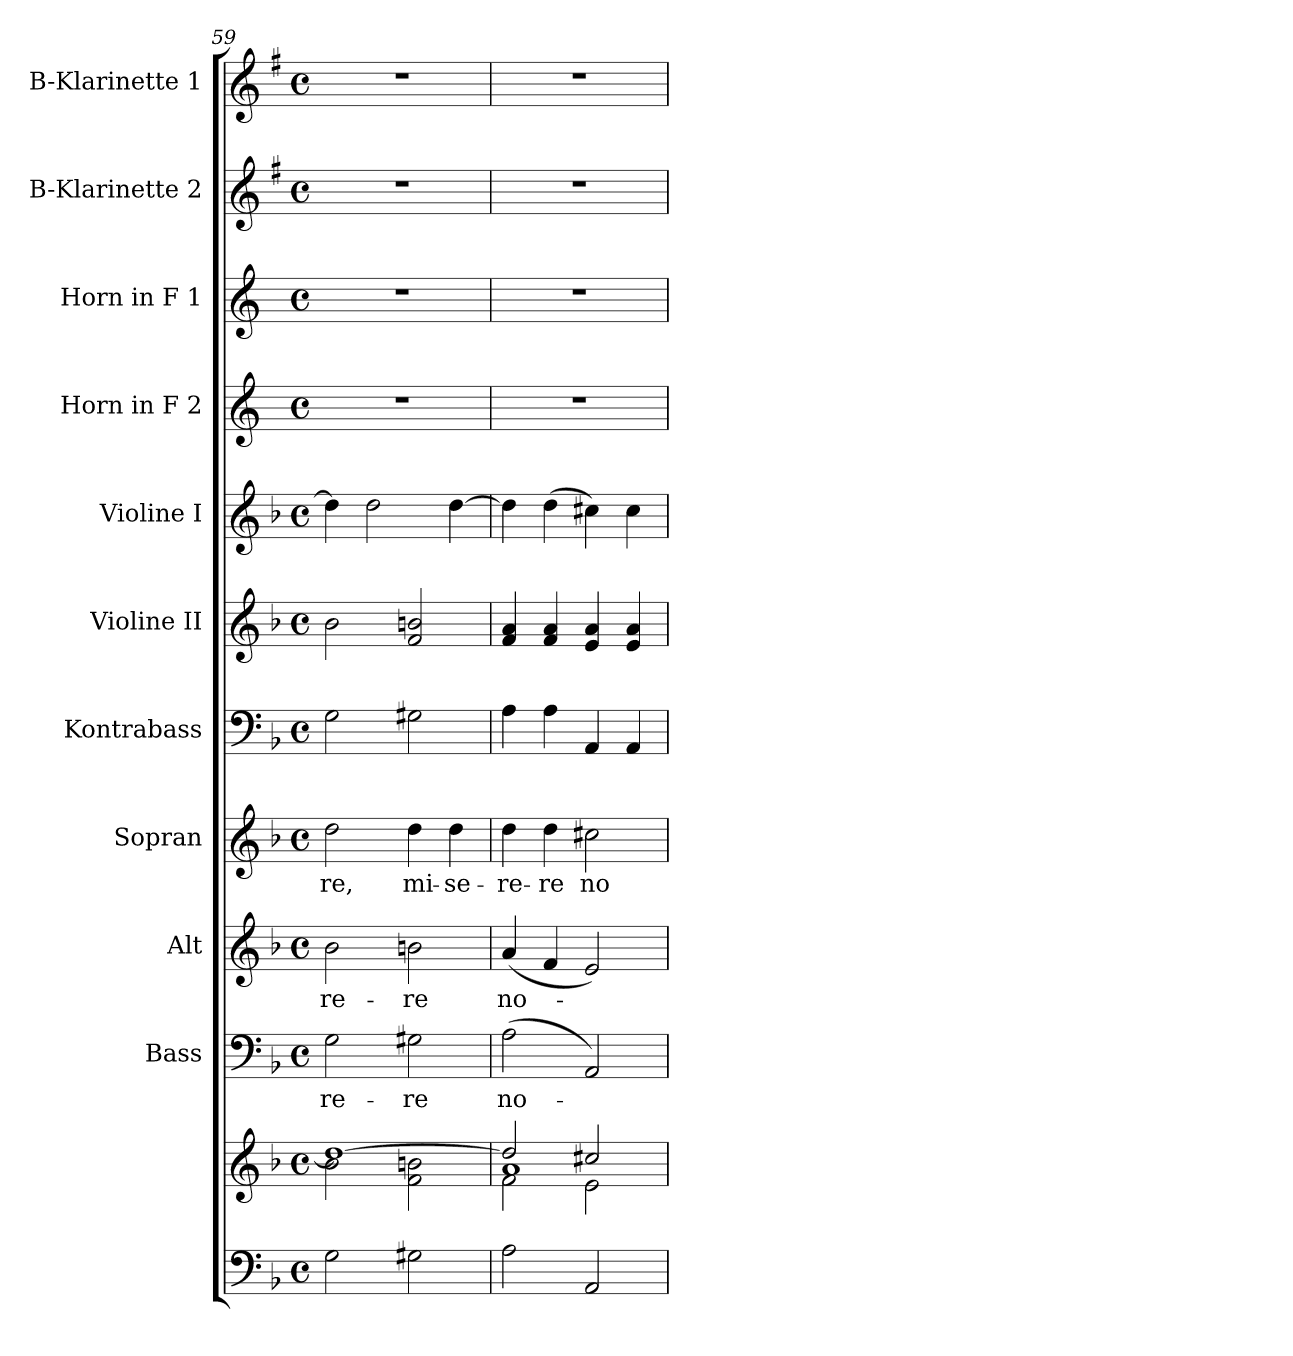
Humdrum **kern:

**kern	**kern	**kern	**text	**kern	**text	**kern	**text	**kern	**kern	**kern	**kern	**kern	**kern	**kern
*part11	*part11	*part10	*part10	*part9	*part9	*part8	*part8	*part7	*part6	*part5	*part4	*part3	*part2	*part1
*staff12	*staff11	*staff10	*staff10	*staff9	*staff9	*staff8	*staff8	*staff7	*staff6	*staff5	*staff4	*staff3	*staff2	*staff1
*	*	*I"Bass	*	*I"Alt	*	*I"Sopran	*	*I"Kontrabass	*I"Violine II	*I"Violine I	*I"Horn in F 2	*I"Horn in F 1	*I"B-Klarinette 2	*I"B-Klarinette 1
*	*	*I'B.	*	*I'A.	*	*I'S.	*	*I'Kb.	*I'Vl. II	*I'Vl. I	*	*	*I'B Kl. 2	*I'B Kl. 1
*clefF4	*clefG2	*clefF4	*	*clefG2	*	*clefG2	*	*clefF4	*clefG2	*clefG2	*clefG2	*clefG2	*clefG2	*clefG2
*	*	*	*	*	*	*	*	*ITrd7c12	*	*	*ITrd4c7	*ITrd4c7	*ITrd1c2	*ITrd1c2
*k[b-]	*k[b-]	*k[b-]	*	*k[b-]	*	*k[b-]	*	*k[b-]	*k[b-]	*k[b-]	*k[b-]	*k[b-]	*k[b-]	*k[b-]
*F:	*F:	*F:	*	*F:	*	*F:	*	*F:	*F:	*F:	*F:	*F:	*F:	*F:
*M4/4	*M4/4	*M4/4	*	*M4/4	*	*M4/4	*	*M4/4	*M4/4	*M4/4	*M4/4	*M4/4	*M4/4	*M4/4
*met(c)	*met(c)	*met(c)	*	*met(c)	*	*met(c)	*	*met(c)	*met(c)	*met(c)	*met(c)	*met(c)	*met(c)	*met(c)
=59	=59	=59	=59	=59	=59	=59	=59	=59	=59	=59	=59	=59	=59	=59
*	*^	*	*	*	*	*	*	*	*	*	*	*	*	*
!	!	!	!	!LO:LY:b	!	!LO:LY:b	!	!LO:LY:b	!	!	!	!	!	!	!
2G\	1dd_	2b-\	2G\	-re-	2b-\	-re-	2dd\	-re,	2GG\	2b-\	4dd\]	1r	1r	1r	1r
.	.	.	.	.	.	.	.	.	.	.	2dd\	.	.	.	.
!	!	!	!	!LO:LY:b	!	!LO:LY:b	!	!LO:LY:b	!	!	!	!	!	!	!
2G#X\	.	2f\ 2bn\	2G#X\	-re	2bn\	-re	4dd\	mi-	2GG#X\	2f/ 2bn/	.	.	.	.	.
!	!	!	!	!	!	!	!	!LO:LY:b	!	!	!	!	!	!	!
.	.	.	.	.	.	.	4dd\	-se-	.	.	[4dd\	.	.	.	.
=60	=60	=60	=60	=60	=60	=60	=60	=60	=60	=60	=60	=60	=60	=60	=60
*	*	*^	*	*	*	*	*	*	*	*	*	*	*	*	*
!	!	!	!	!	!LO:LY:b	!	!LO:LY:b	!	!LO:LY:b	!	!	!	!	!	!	!
2A\	2dd/]	2f\	1a	(>2A\	no-	(<4a/	no-	4dd\	-re-	4AA\	4f/ 4a/	4dd\]	1r	1r	1r	1r
!	!	!	!	!	!	!	!	!	!LO:LY:b	!	!	!	!	!	!	!
.	.	.	.	.	.	4f/	.	4dd\	-re	4AA\	4f/ 4a/	(>4dd\	.	.	.	.
!	!	!	!	!	!	!	!	!	!LO:LY:b	!	!	!	!	!	!	!
2AA/	2cc#X/	2e\	.	2AA/)	.	2e/)	.	2cc#X\	no-	4AAA/	4e/ 4a/	4cc#X\)	.	.	.	.
.	.	.	.	.	.	.	.	.	.	4AAA/	4e/ 4a/	4cc#\	.	.	.	.
*	*v	*v	*v	*	*	*	*	*	*	*	*	*	*	*	*	*
=	=	=	=	=	=	=	=	=	=	=	=	=	=	=
*-	*-	*-	*-	*-	*-	*-	*-	*-	*-	*-	*-	*-	*-	*-
